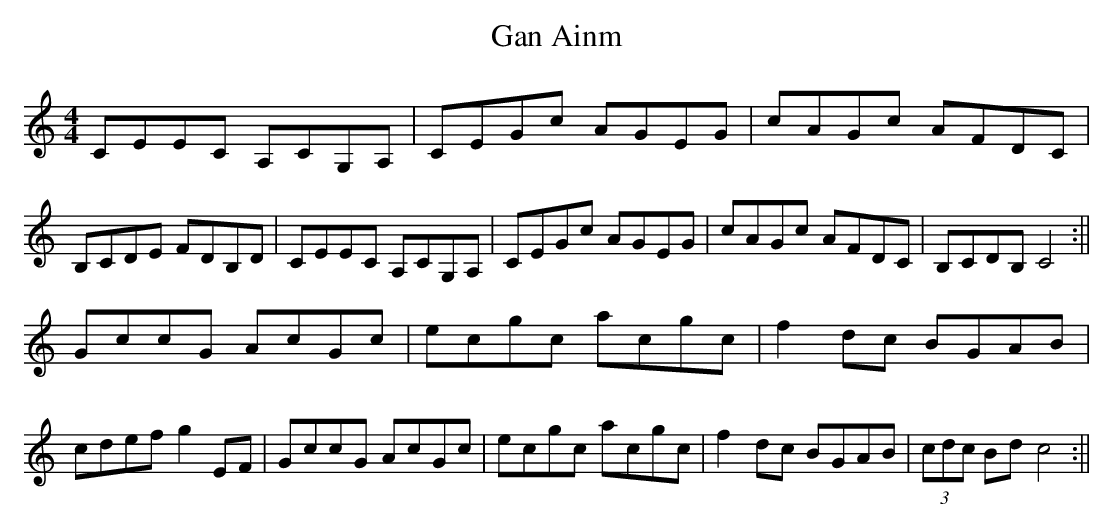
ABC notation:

X:1
T:Gan Ainm
M:4/4
L:1/8
K:C
CEEC A,CG,A,|CEGc AGEG|cAGc AFDC|B,CDE FDB,D|\
CEEC A,CG,A,|CEGc AGEG|cAGc AFDC|B,CDB, C4:||
GccG AcGc|ecgc acgc|f2dc BGAB|cdef g2EF|\
GccG AcGc|ecgc acgc|f2dc BGAB|(3cdc Bd c4:||
